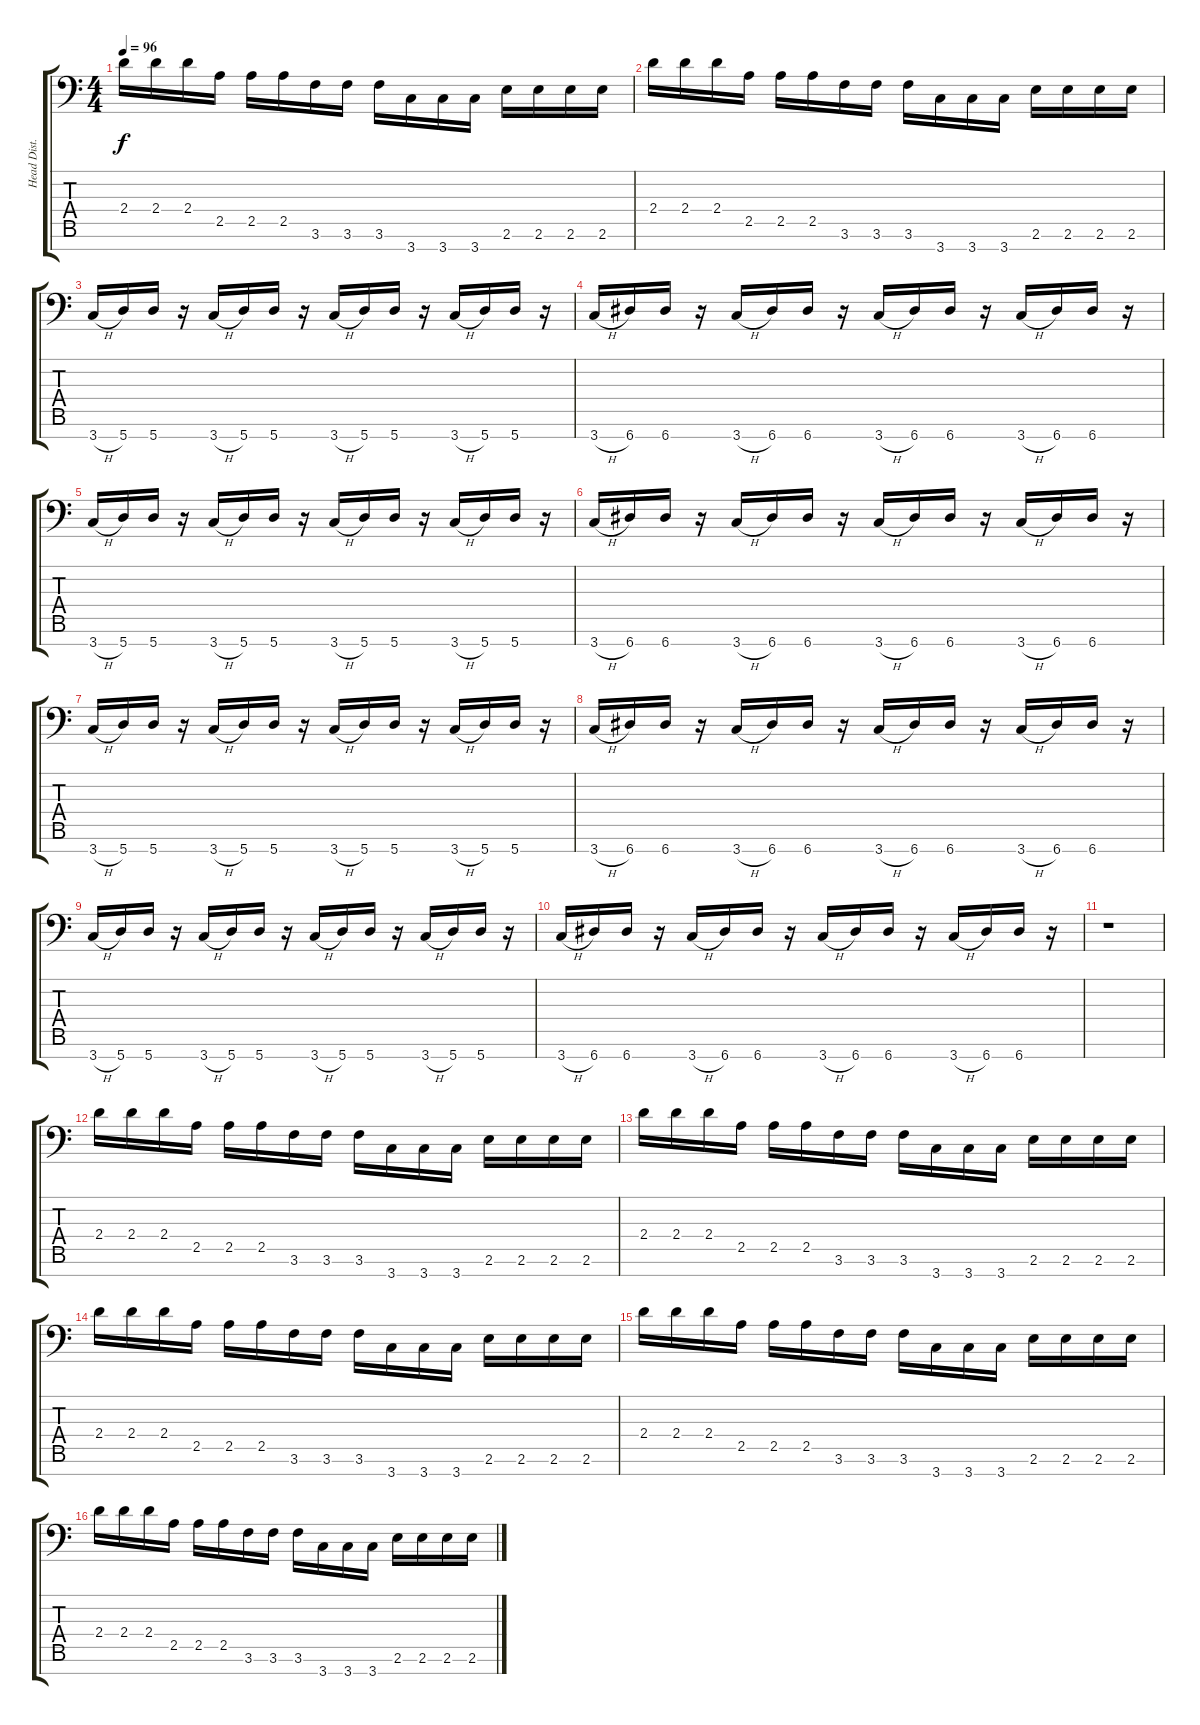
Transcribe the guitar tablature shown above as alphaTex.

\track ("Head Dist." "Head Dist.") {instrument distortionguitar}
\staff {score tabs}
\tuning (D4 A3 F3 C3 G2 D2 A1) {hide}
\ts (4 4)
\tempo 96
\clef f4
\ks c
2.4.16{dy f} 2.4.16 2.4.16 2.5.16 2.5.16 2.5.16 3.6.16 3.6.16 3.6.16 3.7.16 3.7.16 3.7.16 2.6.16 2.6.16 2.6.16 2.6.16 |
2.4.16 2.4.16 2.4.16 2.5.16 2.5.16 2.5.16 3.6.16 3.6.16 3.6.16 3.7.16 3.7.16 3.7.16 2.6.16 2.6.16 2.6.16 2.6.16 |
3.7{h}.16 5.7.16 5.7.16 r.16 3.7{h}.16 5.7.16 5.7.16 r.16 3.7{h}.16 5.7.16 5.7.16 r.16 3.7{h}.16 5.7.16 5.7.16 r.16 |
3.7{h}.16 6.7.16 6.7.16 r.16 3.7{h}.16 6.7.16 6.7.16 r.16 3.7{h}.16 6.7.16 6.7.16 r.16 3.7{h}.16 6.7.16 6.7.16 r.16 |
3.7{h}.16 5.7.16 5.7.16 r.16 3.7{h}.16 5.7.16 5.7.16 r.16 3.7{h}.16 5.7.16 5.7.16 r.16 3.7{h}.16 5.7.16 5.7.16 r.16 |
3.7{h}.16 6.7.16 6.7.16 r.16 3.7{h}.16 6.7.16 6.7.16 r.16 3.7{h}.16 6.7.16 6.7.16 r.16 3.7{h}.16 6.7.16 6.7.16 r.16 |
3.7{h}.16 5.7.16 5.7.16 r.16 3.7{h}.16 5.7.16 5.7.16 r.16 3.7{h}.16 5.7.16 5.7.16 r.16 3.7{h}.16 5.7.16 5.7.16 r.16 |
3.7{h}.16 6.7.16 6.7.16 r.16 3.7{h}.16 6.7.16 6.7.16 r.16 3.7{h}.16 6.7.16 6.7.16 r.16 3.7{h}.16 6.7.16 6.7.16 r.16 |
3.7{h}.16 5.7.16 5.7.16 r.16 3.7{h}.16 5.7.16 5.7.16 r.16 3.7{h}.16 5.7.16 5.7.16 r.16 3.7{h}.16 5.7.16 5.7.16 r.16 |
3.7{h}.16 6.7.16 6.7.16 r.16 3.7{h}.16 6.7.16 6.7.16 r.16 3.7{h}.16 6.7.16 6.7.16 r.16 3.7{h}.16 6.7.16 6.7.16 r.16 |
r.1 |
2.4.16 2.4.16 2.4.16 2.5.16 2.5.16 2.5.16 3.6.16 3.6.16 3.6.16 3.7.16 3.7.16 3.7.16 2.6.16 2.6.16 2.6.16 2.6.16 |
2.4.16 2.4.16 2.4.16 2.5.16 2.5.16 2.5.16 3.6.16 3.6.16 3.6.16 3.7.16 3.7.16 3.7.16 2.6.16 2.6.16 2.6.16 2.6.16 |
2.4.16 2.4.16 2.4.16 2.5.16 2.5.16 2.5.16 3.6.16 3.6.16 3.6.16 3.7.16 3.7.16 3.7.16 2.6.16 2.6.16 2.6.16 2.6.16 |
2.4.16 2.4.16 2.4.16 2.5.16 2.5.16 2.5.16 3.6.16 3.6.16 3.6.16 3.7.16 3.7.16 3.7.16 2.6.16 2.6.16 2.6.16 2.6.16 |
2.4.16 2.4.16 2.4.16 2.5.16 2.5.16 2.5.16 3.6.16 3.6.16 3.6.16 3.7.16 3.7.16 3.7.16 2.6.16 2.6.16 2.6.16 2.6.16
